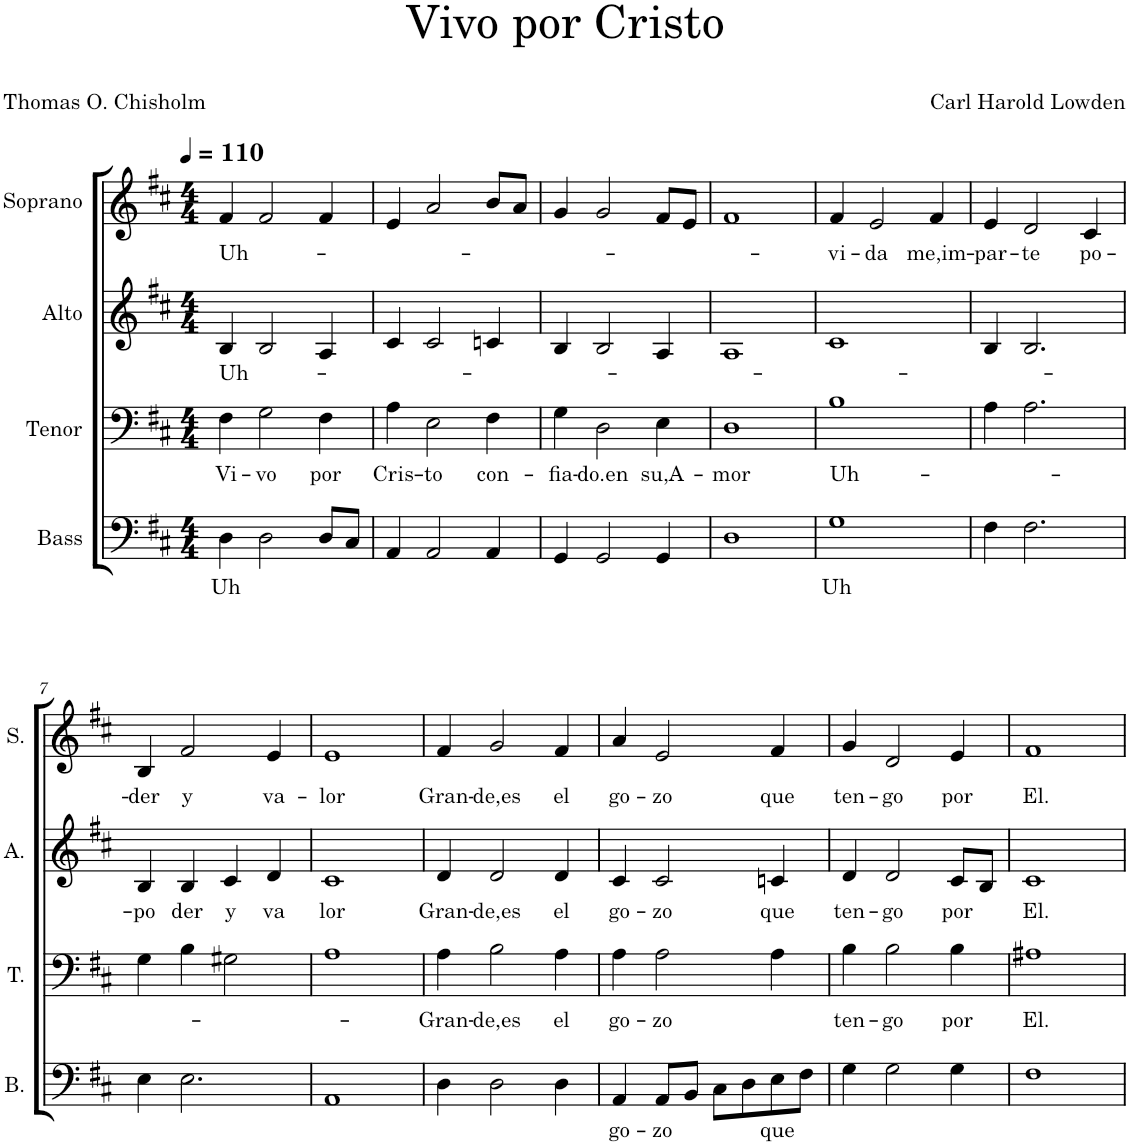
**kern	**text	**kern	**text	**kern	**text	**kern	**text
*part4	*part4	*part3	*part3	*part2	*part2	*part1	*part1
*staff4	*staff4	*staff3	*staff3	*staff2	*staff2	*staff1	*staff1
*I"Bass	*	*I"Tenor	*	*I"Alto	*	*I"Soprano	*
*I'B.	*	*I'T.	*	*I'A.	*	*I'S.	*
*clefF4	*	*clefF4	*	*clefG2	*	*clefG2	*
*k[f#c#]	*	*k[f#c#]	*	*k[f#c#]	*	*k[f#c#]	*
*M4/4	*	*M4/4	*	*M4/4	*	*M4/4	*
*MM110	*	*MM110	*	*MM110	*	*MM110	*
=1	=1	=1	=1	=1	=1	=1	=1
!	!LO:LY:b	!	!LO:LY:b	!	!LO:LY:b	!	!LO:LY:b
4D\	Uh	4F#\	Vi-	4B/	Uh-	4f#/	Uh-
!	!	!	!LO:LY:b	!	!	!	!
2D\	.	2G\	-vo	2B/	.	2f#/	.
!	!	!	!LO:LY:b	!	!	!	!
8D/L	.	4F#\	por	4A/	.	4f#/	.
8C#/J	.	.	.	.	.	.	.
=2	=2	=2	=2	=2	=2	=2	=2
!	!	!	!LO:LY:b	!	!	!	!
4AA/	.	4A\	Cris-	4c#/	.	4e/	.
!	!	!	!LO:LY:b	!	!	!	!
2AA/	.	2E\	-to	2c#/	.	2a/	.
!	!	!	!LO:LY:b	!	!	!	!
4AA/	.	4F#\	con-	4cn/	.	8b/L	.
.	.	.	.	.	.	8a/J	.
=3	=3	=3	=3	=3	=3	=3	=3
!	!	!	!LO:LY:b	!	!	!	!
4GG/	.	4G\	-fia-	4B/	.	4g/	.
!	!	!	!LO:LY:b	!	!	!	!
2GG/	.	2D\	-do.en	2B/	.	2g/	.
!	!	!	!LO:LY:b	!	!	!	!
4GG/	.	4E\	su,A-	4A/	.	8f#/L	.
.	.	.	.	.	.	8e/J	.
=4	=4	=4	=4	=4	=4	=4	=4
!	!	!	!LO:LY:b	!	!	!	!
1D	.	1D	-mor	1A	.	1f#	.
=5	=5	=5	=5	=5	=5	=5	=5
!	!LO:LY:b	!	!LO:LY:b	!	!	!	!LO:LY:b
1G	Uh	1B	Uh-	1c#	.	4f#/	vi-
!	!	!	!	!	!	!	!LO:LY:b
.	.	.	.	.	.	2e/	-da
!	!	!	!	!	!	!	!LO:LY:b
.	.	.	.	.	.	4f#/	me,im-
=6	=6	=6	=6	=6	=6	=6	=6
!	!	!	!	!	!	!	!LO:LY:b
4F#\	.	4A\	.	4B/	.	4e/	-par-
!	!	!	!	!	!	!	!LO:LY:b
2.F#\	.	2.A\	.	2.B/	.	2d/	-te
!	!	!	!	!	!	!	!LO:LY:b
.	.	.	.	.	.	4c#/	po-
!!LO:LB:g=z
=7	=7	=7	=7	=7	=7	=7	=7
!	!	!	!	!	!LO:LY:b	!	!LO:LY:b
4E\	.	4G\	.	4B/	-po	4B/	-der
!	!	!	!	!	!LO:LY:b	!	!LO:LY:b
2.E\	.	4B\	.	4B/	der	2f#/	y
!	!	!	!	!	!LO:LY:b	!	!
.	.	2G#X\	.	4c#/	y	.	.
!	!	!	!	!	!LO:LY:b	!	!LO:LY:b
.	.	.	.	4d/	va	4e/	va-
=8	=8	=8	=8	=8	=8	=8	=8
!	!	!	!	!	!LO:LY:b	!	!LO:LY:b
1AA	.	1A	.	1c#	lor	1e	-lor
=9	=9	=9	=9	=9	=9	=9	=9
!	!	!	!LO:LY:b	!	!LO:LY:b	!	!LO:LY:b
4D\	.	4A\	Gran-	4d/	Gran-	4f#/	Gran-
!	!	!	!LO:LY:b	!	!LO:LY:b	!	!LO:LY:b
2D\	.	2B\	-de,es	2d/	-de,es	2g/	-de,es
!	!	!	!LO:LY:b	!	!LO:LY:b	!	!LO:LY:b
4D\	.	4A\	el	4d/	el	4f#/	el
=10	=10	=10	=10	=10	=10	=10	=10
!	!LO:LY:b	!	!LO:LY:b	!	!LO:LY:b	!	!LO:LY:b
4AA/	go-	4A\	go-	4c#/	go-	4a/	go-
!	!LO:LY:b	!	!LO:LY:b	!	!LO:LY:b	!	!LO:LY:b
8AA/L	-zo	2A\	-zo	2c#/	-zo	2e/	-zo
8BB/J	.	.	.	.	.	.	.
8C#\L	.	.	.	.	.	.	.
8D\	.	.	.	.	.	.	.
!	!LO:LY:b	!	!	!	!LO:LY:b	!	!LO:LY:b
8E\	que	4A\	.	4cn/	que	4f#/	que
8F#\J	.	.	.	.	.	.	.
=11	=11	=11	=11	=11	=11	=11	=11
!	!	!	!LO:LY:b	!	!LO:LY:b	!	!LO:LY:b
4G\	.	4B\	ten-	4d/	ten-	4g/	ten-
!	!	!	!LO:LY:b	!	!LO:LY:b	!	!LO:LY:b
2G\	.	2B\	-go	2d/	-go	2d/	-go
!	!	!	!LO:LY:b	!	!LO:LY:b	!	!LO:LY:b
4G\	.	4B\	por	8c#/L	por	4e/	por
.	.	.	.	8B/J	.	.	.
=12	=12	=12	=12	=12	=12	=12	=12
!	!	!	!LO:LY:b	!	!LO:LY:b	!	!LO:LY:b
1F#	.	1A#X	El.	1c#	El.	1f#	El.
=	=	=	=	=	=	=	=
*-	*-	*-	*-	*-	*-	*-	*-
